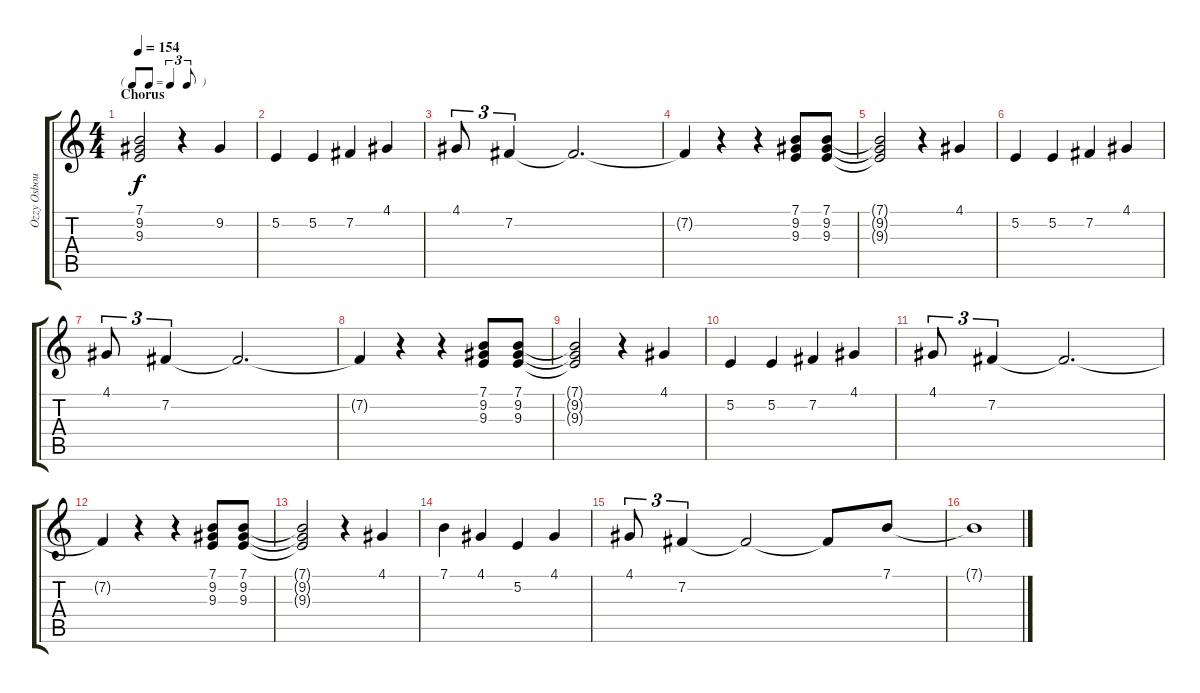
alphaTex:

\track ("Ozzy Osbourne (Vocals)" "Ozzy Osbou") {instrument lead2sawtooth}
\staff {score tabs}
\tuning (E4 B3 G3 D3 A2 E2) {hide}
\ts (4 4)
\tf triplet8th
\section ("" "Chorus")
\tempo 154
\clef g2
\ks c
(7.1{t} 9.2{t} 9.3{t}).2{dy f} r.4 9.2.4 |
5.2.4 5.2.4 7.2.4 4.1.4 |
4.1.8{tu (3 2)} 7.2.4{tu (3 2)} 7.2{t}.2{d} |
7.2{t}.4 r.4 r.4 (7.1 9.2 9.3).8 (7.1 9.2 9.3).8 |
(7.1{t} 9.2{t} 9.3{t}).2 r.4 4.1.4 |
5.2.4 5.2.4 7.2.4 4.1.4 |
4.1.8{tu (3 2)} 7.2.4{tu (3 2)} 7.2{t}.2{d} |
7.2{t}.4 r.4 r.4 (7.1 9.2 9.3).8 (7.1 9.2 9.3).8 |
(7.1{t} 9.2{t} 9.3{t}).2 r.4 4.1.4 |
5.2.4 5.2.4 7.2.4 4.1.4 |
4.1.8{tu (3 2)} 7.2.4{tu (3 2)} 7.2{t}.2{d} |
7.2{t}.4 r.4 r.4 (7.1 9.2 9.3).8 (7.1 9.2 9.3).8 |
(7.1{t} 9.2{t} 9.3{t}).2 r.4 4.1.4 |
7.1.4 4.1.4 5.2.4 4.1.4 |
4.1.8{tu (3 2)} 7.2.4{tu (3 2)} 7.2{t}.2 7.2{t}.8 7.1.8 |
7.1{t}.1
